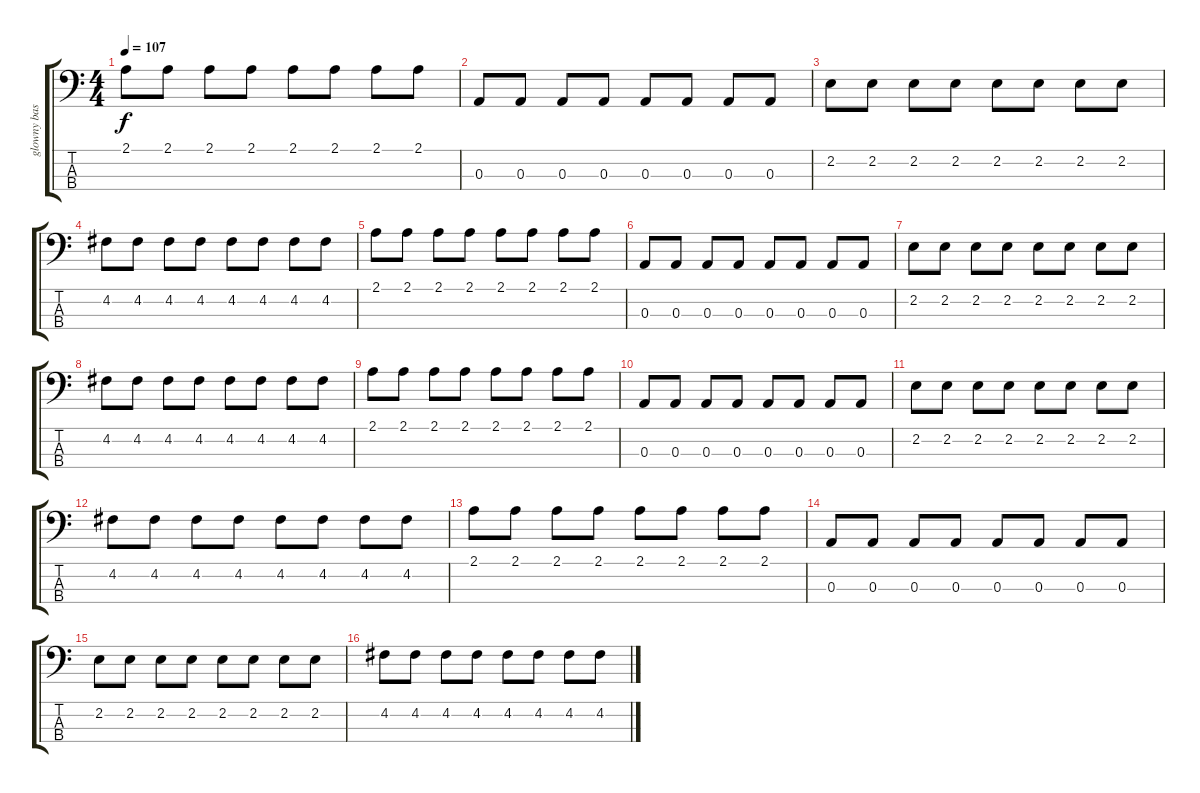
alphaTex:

\track ("glowny bas" "glowny bas") {instrument electricbassfinger}
\staff {score tabs}
\tuning (G2 D2 A1 E1) {hide}
\ts (4 4)
\tempo 107
\clef f4
\ks c
2.1.8{dy f} 2.1.8 2.1.8 2.1.8 2.1.8 2.1.8 2.1.8 2.1.8 |
0.3.8 0.3.8 0.3.8 0.3.8 0.3.8 0.3.8 0.3.8 0.3.8 |
2.2.8 2.2.8 2.2.8 2.2.8 2.2.8 2.2.8 2.2.8 2.2.8 |
4.2.8 4.2.8 4.2.8 4.2.8 4.2.8 4.2.8 4.2.8 4.2.8 |
2.1.8 2.1.8 2.1.8 2.1.8 2.1.8 2.1.8 2.1.8 2.1.8 |
0.3.8 0.3.8 0.3.8 0.3.8 0.3.8 0.3.8 0.3.8 0.3.8 |
2.2.8 2.2.8 2.2.8 2.2.8 2.2.8 2.2.8 2.2.8 2.2.8 |
4.2.8 4.2.8 4.2.8 4.2.8 4.2.8 4.2.8 4.2.8 4.2.8 |
2.1.8 2.1.8 2.1.8 2.1.8 2.1.8 2.1.8 2.1.8 2.1.8 |
0.3.8 0.3.8 0.3.8 0.3.8 0.3.8 0.3.8 0.3.8 0.3.8 |
2.2.8 2.2.8 2.2.8 2.2.8 2.2.8 2.2.8 2.2.8 2.2.8 |
4.2.8{volume 5} 4.2.8 4.2.8 4.2.8 4.2.8 4.2.8 4.2.8 4.2.8 |
2.1.8 2.1.8 2.1.8 2.1.8 2.1.8 2.1.8 2.1.8 2.1.8 |
0.3.8 0.3.8 0.3.8 0.3.8 0.3.8 0.3.8 0.3.8 0.3.8 |
2.2.8 2.2.8 2.2.8 2.2.8 2.2.8 2.2.8 2.2.8 2.2.8 |
4.2.8{volume 0} 4.2.8 4.2.8 4.2.8 4.2.8 4.2.8 4.2.8 4.2.8
